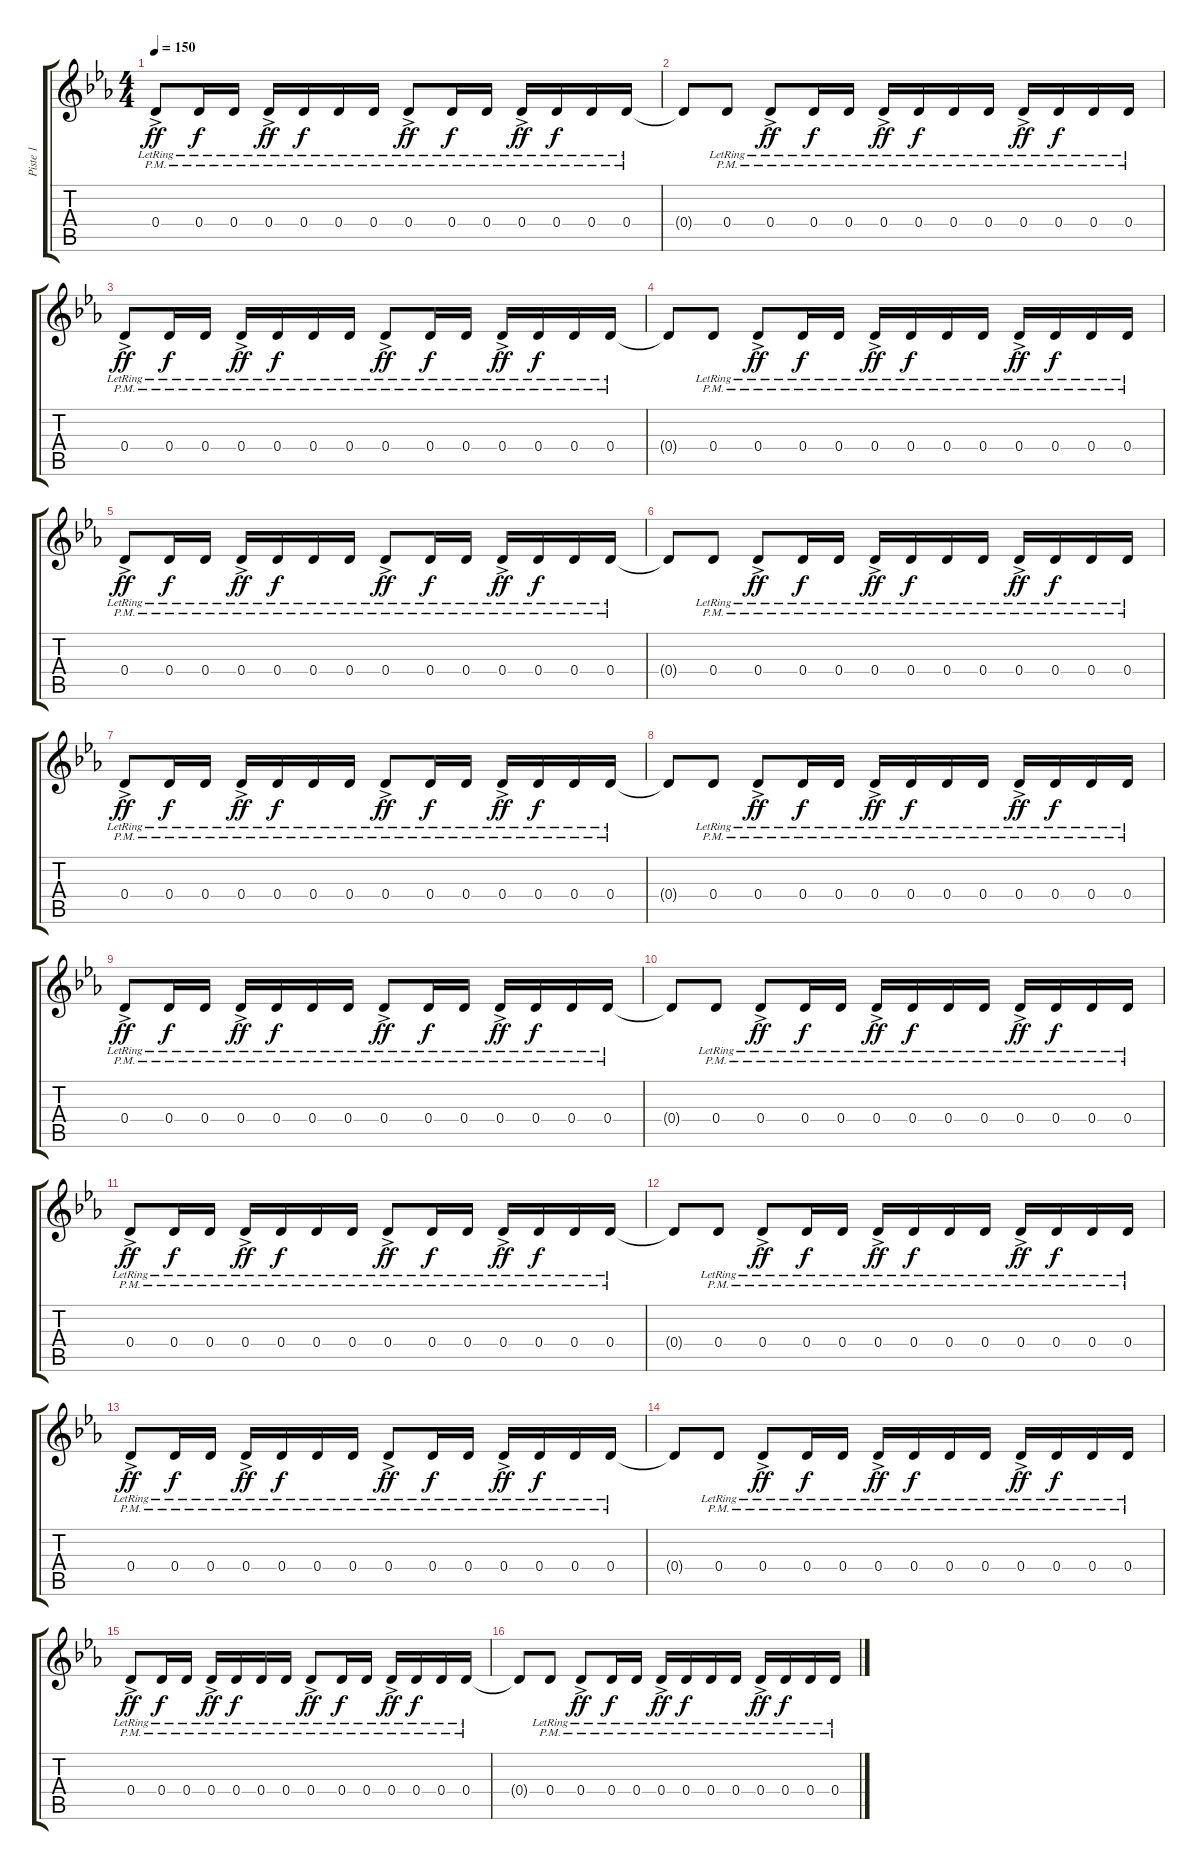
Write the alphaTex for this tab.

\track ("Piste 1" "Piste 1") {instrument electricguitarclean}
\staff {score tabs}
\tuning (E4 B3 G3 D3 A2 E2) {hide}
\ts (4 4)
\tempo 150
\clef g2
\ks eb
0.4{ac pm lr}.8{dy ff} 0.4{pm lr}.16{dy f} 0.4{pm lr}.16 0.4{ac pm lr}.16{dy ff} 0.4{pm lr}.16{dy f} 0.4{pm lr}.16 0.4{pm lr}.16 0.4{ac pm lr}.8{dy ff} 0.4{pm lr}.16{dy f} 0.4{pm lr}.16 0.4{ac pm lr}.16{dy ff} 0.4{pm lr}.16{dy f} 0.4{pm lr}.16 0.4{pm lr}.16 |
0.4{t}.8 0.4{pm lr}.8 0.4{ac pm lr}.8{dy ff} 0.4{pm lr}.16{dy f} 0.4{pm lr}.16 0.4{ac pm lr}.16{dy ff} 0.4{pm lr}.16{dy f} 0.4{pm lr}.16 0.4{pm lr}.16 0.4{ac pm lr}.16{dy ff} 0.4{pm lr}.16{dy f} 0.4{pm lr}.16 0.4{pm lr}.16 |
0.4{ac pm lr}.8{dy ff} 0.4{pm lr}.16{dy f} 0.4{pm lr}.16 0.4{ac pm lr}.16{dy ff} 0.4{pm lr}.16{dy f} 0.4{pm lr}.16 0.4{pm lr}.16 0.4{ac pm lr}.8{dy ff} 0.4{pm lr}.16{dy f} 0.4{pm lr}.16 0.4{ac pm lr}.16{dy ff} 0.4{pm lr}.16{dy f} 0.4{pm lr}.16 0.4{pm lr}.16 |
0.4{t}.8 0.4{pm lr}.8 0.4{ac pm lr}.8{dy ff} 0.4{pm lr}.16{dy f} 0.4{pm lr}.16 0.4{ac pm lr}.16{dy ff} 0.4{pm lr}.16{dy f} 0.4{pm lr}.16 0.4{pm lr}.16 0.4{ac pm lr}.16{dy ff} 0.4{pm lr}.16{dy f} 0.4{pm lr}.16 0.4{pm lr}.16 |
0.4{ac pm lr}.8{dy ff} 0.4{pm lr}.16{dy f} 0.4{pm lr}.16 0.4{ac pm lr}.16{dy ff} 0.4{pm lr}.16{dy f} 0.4{pm lr}.16 0.4{pm lr}.16 0.4{ac pm lr}.8{dy ff} 0.4{pm lr}.16{dy f} 0.4{pm lr}.16 0.4{ac pm lr}.16{dy ff} 0.4{pm lr}.16{dy f} 0.4{pm lr}.16 0.4{pm lr}.16 |
0.4{t}.8 0.4{pm lr}.8 0.4{ac pm lr}.8{dy ff} 0.4{pm lr}.16{dy f} 0.4{pm lr}.16 0.4{ac pm lr}.16{dy ff} 0.4{pm lr}.16{dy f} 0.4{pm lr}.16 0.4{pm lr}.16 0.4{ac pm lr}.16{dy ff} 0.4{pm lr}.16{dy f} 0.4{pm lr}.16 0.4{pm lr}.16 |
0.4{ac pm lr}.8{dy ff} 0.4{pm lr}.16{dy f} 0.4{pm lr}.16 0.4{ac pm lr}.16{dy ff} 0.4{pm lr}.16{dy f} 0.4{pm lr}.16 0.4{pm lr}.16 0.4{ac pm lr}.8{dy ff} 0.4{pm lr}.16{dy f} 0.4{pm lr}.16 0.4{ac pm lr}.16{dy ff} 0.4{pm lr}.16{dy f} 0.4{pm lr}.16 0.4{pm lr}.16 |
0.4{t}.8 0.4{pm lr}.8 0.4{ac pm lr}.8{dy ff} 0.4{pm lr}.16{dy f} 0.4{pm lr}.16 0.4{ac pm lr}.16{dy ff} 0.4{pm lr}.16{dy f} 0.4{pm lr}.16 0.4{pm lr}.16 0.4{ac pm lr}.16{dy ff} 0.4{pm lr}.16{dy f} 0.4{pm lr}.16 0.4{pm lr}.16 |
0.4{ac pm lr}.8{dy ff} 0.4{pm lr}.16{dy f} 0.4{pm lr}.16 0.4{ac pm lr}.16{dy ff} 0.4{pm lr}.16{dy f} 0.4{pm lr}.16 0.4{pm lr}.16 0.4{ac pm lr}.8{dy ff} 0.4{pm lr}.16{dy f} 0.4{pm lr}.16 0.4{ac pm lr}.16{dy ff} 0.4{pm lr}.16{dy f} 0.4{pm lr}.16 0.4{pm lr}.16 |
0.4{t}.8 0.4{pm lr}.8 0.4{ac pm lr}.8{dy ff} 0.4{pm lr}.16{dy f} 0.4{pm lr}.16 0.4{ac pm lr}.16{dy ff} 0.4{pm lr}.16{dy f} 0.4{pm lr}.16 0.4{pm lr}.16 0.4{ac pm lr}.16{dy ff} 0.4{pm lr}.16{dy f} 0.4{pm lr}.16 0.4{pm lr}.16 |
0.4{ac pm lr}.8{dy ff} 0.4{pm lr}.16{dy f} 0.4{pm lr}.16 0.4{ac pm lr}.16{dy ff} 0.4{pm lr}.16{dy f} 0.4{pm lr}.16 0.4{pm lr}.16 0.4{ac pm lr}.8{dy ff} 0.4{pm lr}.16{dy f} 0.4{pm lr}.16 0.4{ac pm lr}.16{dy ff} 0.4{pm lr}.16{dy f} 0.4{pm lr}.16 0.4{pm lr}.16 |
0.4{t}.8 0.4{pm lr}.8 0.4{ac pm lr}.8{dy ff} 0.4{pm lr}.16{dy f} 0.4{pm lr}.16 0.4{ac pm lr}.16{dy ff} 0.4{pm lr}.16{dy f} 0.4{pm lr}.16 0.4{pm lr}.16 0.4{ac pm lr}.16{dy ff} 0.4{pm lr}.16{dy f} 0.4{pm lr}.16 0.4{pm lr}.16 |
0.4{ac pm lr}.8{dy ff} 0.4{pm lr}.16{dy f} 0.4{pm lr}.16 0.4{ac pm lr}.16{dy ff} 0.4{pm lr}.16{dy f} 0.4{pm lr}.16 0.4{pm lr}.16 0.4{ac pm lr}.8{dy ff} 0.4{pm lr}.16{dy f} 0.4{pm lr}.16 0.4{ac pm lr}.16{dy ff} 0.4{pm lr}.16{dy f} 0.4{pm lr}.16 0.4{pm lr}.16 |
0.4{t}.8 0.4{pm lr}.8 0.4{ac pm lr}.8{dy ff} 0.4{pm lr}.16{dy f} 0.4{pm lr}.16 0.4{ac pm lr}.16{dy ff} 0.4{pm lr}.16{dy f} 0.4{pm lr}.16 0.4{pm lr}.16 0.4{ac pm lr}.16{dy ff} 0.4{pm lr}.16{dy f} 0.4{pm lr}.16 0.4{pm lr}.16 |
0.4{ac pm lr}.8{dy ff} 0.4{pm lr}.16{dy f} 0.4{pm lr}.16 0.4{ac pm lr}.16{dy ff} 0.4{pm lr}.16{dy f} 0.4{pm lr}.16 0.4{pm lr}.16 0.4{ac pm lr}.8{dy ff} 0.4{pm lr}.16{dy f} 0.4{pm lr}.16 0.4{ac pm lr}.16{dy ff} 0.4{pm lr}.16{dy f} 0.4{pm lr}.16 0.4{pm lr}.16 |
0.4{t}.8 0.4{pm lr}.8 0.4{ac pm lr}.8{dy ff} 0.4{pm lr}.16{dy f} 0.4{pm lr}.16 0.4{ac pm lr}.16{dy ff} 0.4{pm lr}.16{dy f} 0.4{pm lr}.16 0.4{pm lr}.16 0.4{ac pm lr}.16{dy ff} 0.4{pm lr}.16{dy f} 0.4{pm lr}.16 0.4{pm lr}.16
